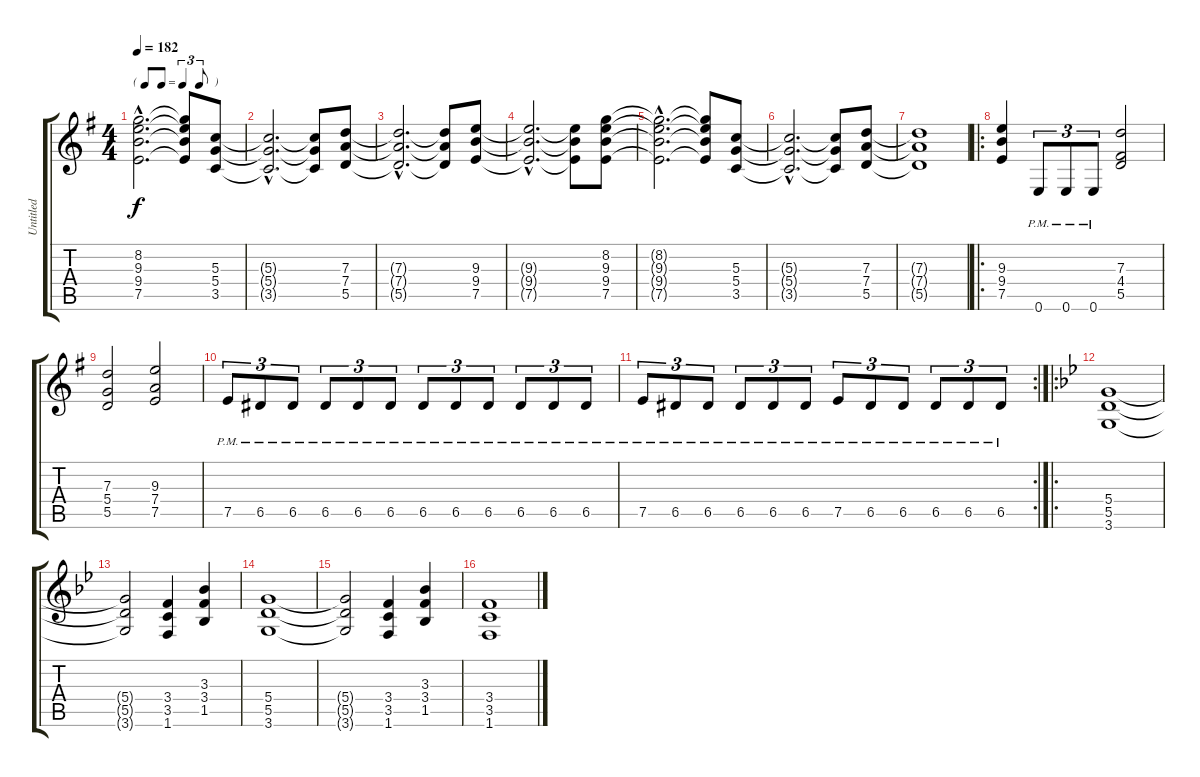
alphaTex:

\track ("Untitled" "Untitled") {instrument distortionguitar}
\staff {score tabs}
\tuning (E4 B3 G3 D3 A2 E2) {hide}
\ts (4 4)
\tf triplet8th
\tempo 182
\clef g2
\ks g
(8.2{hac t} 9.3{hac t} 9.4{hac t} 7.5{hac t}).2{d dy f} (8.2{t} 9.3{t} 9.4{t} 7.5{t}).8 (5.3 5.4 3.5).8 |
(5.3{hac t} 5.4{hac t} 3.5{hac t}).2{d} (5.3{t} 5.4{t} 3.5{t}).8 (7.3 7.4 5.5).8 |
(7.3{hac t} 7.4{hac t} 5.5{hac t}).2{d} (7.3{t} 7.4{t} 5.5{t}).8 (9.3 9.4 7.5).8 |
(9.3{hac t} 9.4{hac t} 7.5{hac t}).2{d} (9.3{t} 9.4{t} 7.5{t}).8 (8.2 9.3 9.4 7.5).8 |
(8.2{hac t} 9.3{hac t} 9.4{hac t} 7.5{hac t}).2{d} (8.2{t} 9.3{t} 9.4{t} 7.5{t}).8 (5.3 5.4 3.5).8 |
(5.3{hac t} 5.4{hac t} 3.5{hac t}).2{d} (5.3{t} 5.4{t} 3.5{t}).8 (7.3 7.4 5.5).8 |
(7.3{t} 7.4{t} 5.5{t}).1 |
\ro
(9.3 9.4 7.5).4 0.6{pm}.8{tu (3 2)} 0.6{pm}.8{tu (3 2)} 0.6{pm}.8{tu (3 2)} (7.3 4.4 5.5).2 |
(7.3 5.4 5.5).2 (9.3 7.4 7.5).2 |
7.5{pm}.8{tu (3 2)} 6.5{pm}.8{tu (3 2)} 6.5{pm}.8{tu (3 2)} 6.5{pm}.8{tu (3 2)} 6.5{pm}.8{tu (3 2)} 6.5{pm}.8{tu (3 2)} 6.5{pm}.8{tu (3 2)} 6.5{pm}.8{tu (3 2)} 6.5{pm}.8{tu (3 2)} 6.5{pm}.8{tu (3 2)} 6.5{pm}.8{tu (3 2)} 6.5{pm}.8{tu (3 2)} |
\rc 2
7.5{pm}.8{tu (3 2)} 6.5{pm}.8{tu (3 2)} 6.5{pm}.8{tu (3 2)} 6.5{pm}.8{tu (3 2)} 6.5{pm}.8{tu (3 2)} 6.5{pm}.8{tu (3 2)} 7.5{pm}.8{tu (3 2)} 6.5{pm}.8{tu (3 2)} 6.5{pm}.8{tu (3 2)} 6.5{pm}.8{tu (3 2)} 6.5{pm}.8{tu (3 2)} 6.5{pm}.8{tu (3 2)} |
\ro
\ks bb
(5.4 5.5 3.6).1 |
(5.4{t} 5.5{t} 3.6{t}).2 (3.4 3.5 1.6).4 (3.3 3.4 1.5).4 |
(5.4 5.5 3.6).1 |
(5.4{t} 5.5{t} 3.6{t}).2 (3.4 3.5 1.6).4 (3.3 3.4 1.5).4 |
(3.4 3.5 1.6).1
